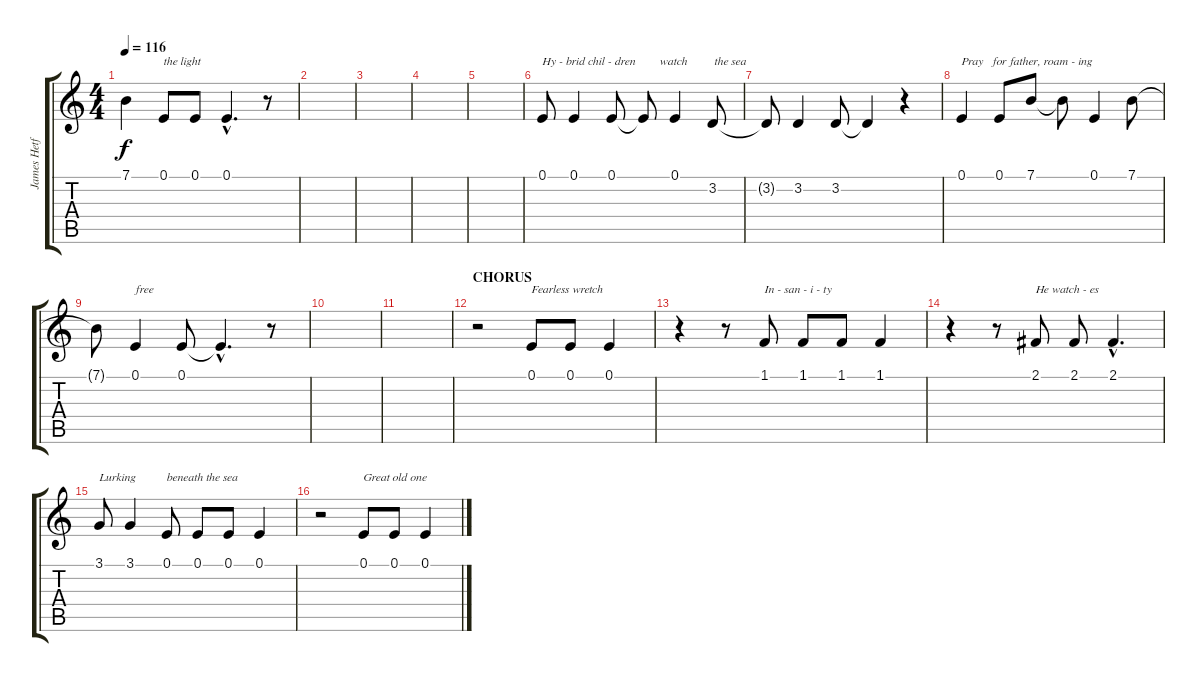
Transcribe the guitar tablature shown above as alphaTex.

\track ("James Hetfeild (Vocals)" "James Hetf") {instrument cello}
\staff {score tabs}
\tuning (E4 B3 G3 D3 A2 D2) {hide}
\ts (4 4)
\tempo 116
\clef g2
\ks c
7.1{t}.4{dy f} 0.1.8{txt "the light"} 0.1.8 0.1{hac}.4{d} r.8 |
|
|
|
|
0.1.8{txt "Hy - brid chil - dren        watch         the sea"} 0.1.4 0.1.8 0.1{t}.8 0.1.4 3.2.8 |
3.2{t}.8 3.2.4 3.2.8 3.2{t}.4 r.4 |
0.1.4{txt "Pray   for father, roam - ing"} 0.1.8 7.1.8 7.1{t}.8 0.1.4 7.1.8 |
7.1{t}.8 0.1.4{txt "free"} 0.1.8 0.1{hac t}.4{d} r.8 |
|
|
\section ("" "CHORUS")
r.2 0.1.8{txt "Fearless wretch"} 0.1.8 0.1.4 |
r.4 r.8 1.1.8{txt "In - san - i - ty"} 1.1.8 1.1.8 1.1.4 |
r.4 r.8 2.1.8{txt "He watch - es"} 2.1.8 2.1{hac}.4{d} |
3.1.8{txt "Lurking"} 3.1.4 0.1.8{txt "beneath the sea"} 0.1.8 0.1.8 0.1.4 |
r.2 0.1.8{txt "Great old one"} 0.1.8 0.1.4
